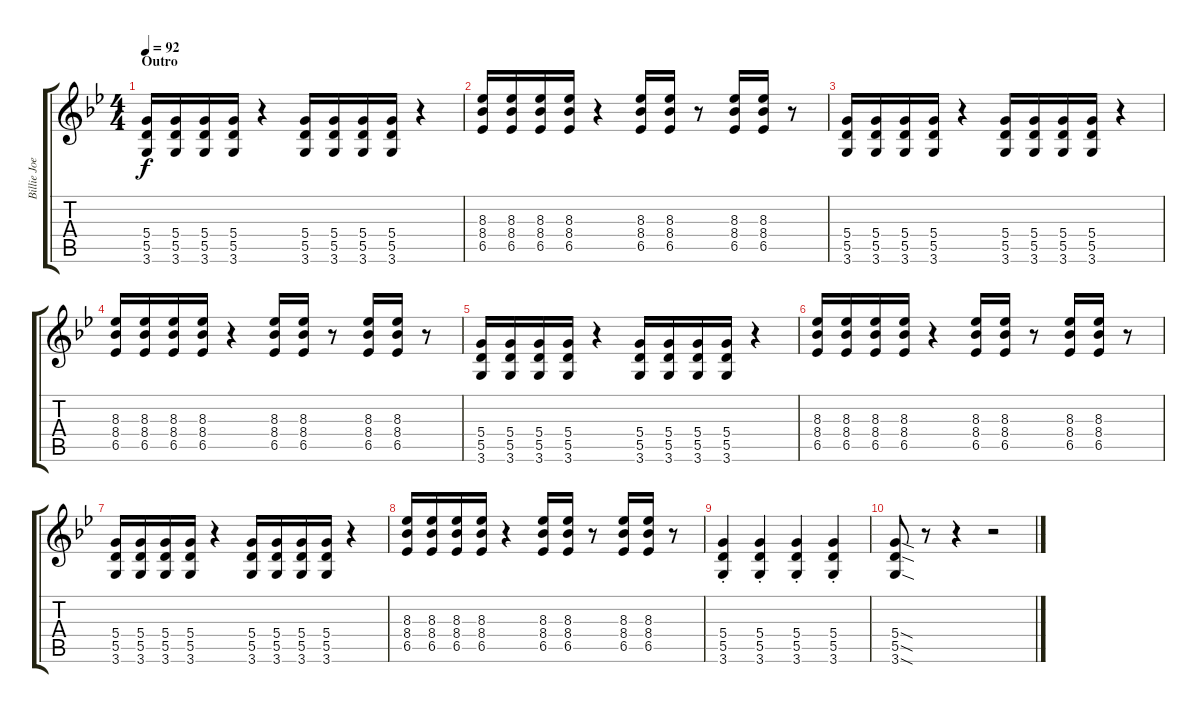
\track ("Billie Joe Amrstrong - Guitar" "Billie Joe") {instrument distortionguitar}
\staff {score tabs}
\tuning (E4 B3 G3 D3 A2 E2) {hide}
\ts (4 4)
\section ("" "Outro")
\tempo 92
\clef g2
\ks gminor
(5.4 5.5 3.6).16{dy f} (5.4 5.5 3.6).16 (5.4 5.5 3.6).16 (5.4 5.5 3.6).16 r.4 (5.4 5.5 3.6).16 (5.4 5.5 3.6).16 (5.4 5.5 3.6).16 (5.4 5.5 3.6).16 r.4 |
(8.3 8.4 6.5).16 (8.3 8.4 6.5).16 (8.3 8.4 6.5).16 (8.3 8.4 6.5).16 r.4 (8.3 8.4 6.5).16 (8.3 8.4 6.5).16 r.8 (8.3 8.4 6.5).16 (8.3 8.4 6.5).16 r.8 |
(5.4 5.5 3.6).16 (5.4 5.5 3.6).16 (5.4 5.5 3.6).16 (5.4 5.5 3.6).16 r.4 (5.4 5.5 3.6).16 (5.4 5.5 3.6).16 (5.4 5.5 3.6).16 (5.4 5.5 3.6).16 r.4 |
(8.3 8.4 6.5).16 (8.3 8.4 6.5).16 (8.3 8.4 6.5).16 (8.3 8.4 6.5).16 r.4 (8.3 8.4 6.5).16 (8.3 8.4 6.5).16 r.8 (8.3 8.4 6.5).16 (8.3 8.4 6.5).16 r.8 |
(5.4 5.5 3.6).16 (5.4 5.5 3.6).16 (5.4 5.5 3.6).16 (5.4 5.5 3.6).16 r.4 (5.4 5.5 3.6).16 (5.4 5.5 3.6).16 (5.4 5.5 3.6).16 (5.4 5.5 3.6).16 r.4 |
(8.3 8.4 6.5).16 (8.3 8.4 6.5).16 (8.3 8.4 6.5).16 (8.3 8.4 6.5).16 r.4 (8.3 8.4 6.5).16 (8.3 8.4 6.5).16 r.8 (8.3 8.4 6.5).16 (8.3 8.4 6.5).16 r.8 |
(5.4 5.5 3.6).16 (5.4 5.5 3.6).16 (5.4 5.5 3.6).16 (5.4 5.5 3.6).16 r.4 (5.4 5.5 3.6).16 (5.4 5.5 3.6).16 (5.4 5.5 3.6).16 (5.4 5.5 3.6).16 r.4 |
(8.3 8.4 6.5).16 (8.3 8.4 6.5).16 (8.3 8.4 6.5).16 (8.3 8.4 6.5).16 r.4 (8.3 8.4 6.5).16 (8.3 8.4 6.5).16 r.8 (8.3 8.4 6.5).16 (8.3 8.4 6.5).16 r.8 |
(5.4{st} 5.5{st} 3.6{st}).4 (5.4{st} 5.5{st} 3.6{st}).4 (5.4{st} 5.5{st} 3.6{st}).4 (5.4{st} 5.5{st} 3.6{st}).4 |
(5.4{sod} 5.5{sod} 3.6{sod}).8 r.8 r.4 r.2
